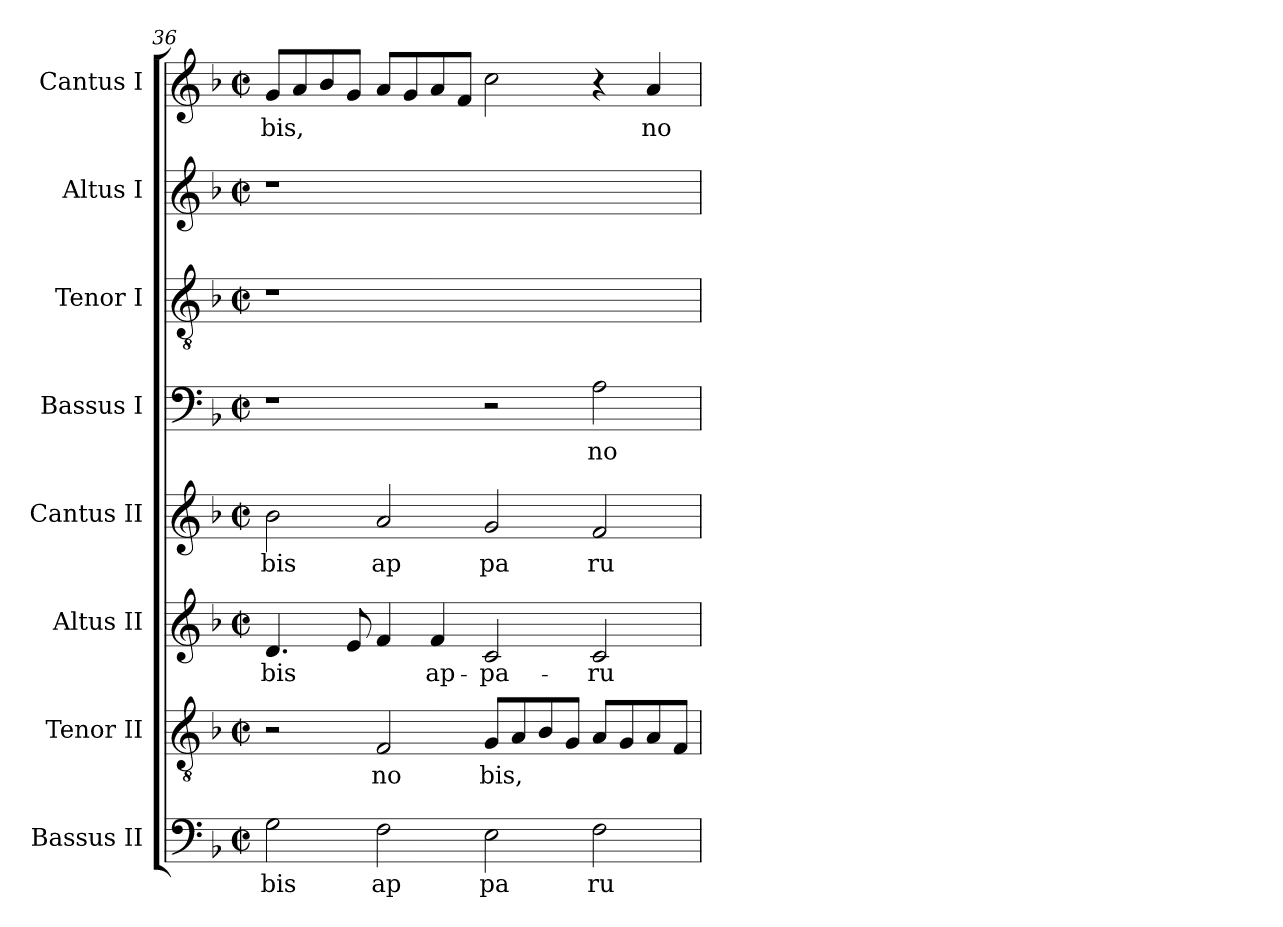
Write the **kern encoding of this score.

**kern	**text	**kern	**text	**kern	**text	**kern	**text	**kern	**text	**kern	**kern	**kern	**text
*part8	*part8	*part7	*part7	*part6	*part6	*part5	*part5	*part4	*part4	*part3	*part2	*part1	*part1
*staff8	*staff8	*staff7	*staff7	*staff6	*staff6	*staff5	*staff5	*staff4	*staff4	*staff3	*staff2	*staff1	*staff1
*I"Bassus II	*	*I"Tenor II	*	*I"Altus II	*	*I"Cantus II	*	*I"Bassus I	*	*I"Tenor I	*I"Altus I	*I"Cantus I	*
*clefF4	*	*clefGv2	*	*clefG2	*	*clefG2	*	*clefF4	*	*clefGv2	*clefG2	*clefG2	*
*k[b-]	*	*k[b-]	*	*k[b-]	*	*k[b-]	*	*k[b-]	*	*k[b-]	*k[b-]	*k[b-]	*
*F:	*	*F:	*	*F:	*	*F:	*	*F:	*	*F:	*F:	*F:	*
*M2/2	*	*M2/2	*	*M2/2	*	*M2/2	*	*M2/2	*	*M2/2	*M2/2	*M2/2	*
*met(c|)	*	*met(c|)	*	*met(c|)	*	*met(c|)	*	*met(c|)	*	*met(c|)	*met(c|)	*met(c|)	*
=36	=36	=36	=36	=36	=36	=36	=36	=36	=36	=36	=36	=36	=36
!	!LO:LY:b:cj	!	!	!	!LO:LY:b	!	!LO:LY:b:cj	!	!	!	!	!	!LO:LY:b
2G\	bis	2r	.	4.d/	-bis	2b-\	bis	1r	.	1r	1r	8g/L	bis,
.	.	.	.	.	.	.	.	.	.	.	.	8a/	.
.	.	.	.	.	.	.	.	.	.	.	.	8b-/	.
.	.	.	.	8e/	.	.	.	.	.	.	.	8g/J	.
!	!LO:LY:b:cj	!	!LO:LY:b:cj	!	!	!	!LO:LY:b:cj	!	!	!	!	!	!
2F\	ap	2F/	no	4f/	.	2a/	ap	.	.	.	.	8a/L	.
.	.	.	.	.	.	.	.	.	.	.	.	8g/	.
!	!	!	!	!	!LO:LY:b:cj	!	!	!	!	!	!	!	!
.	.	.	.	4f/	ap-	.	.	.	.	.	.	8a/	.
.	.	.	.	.	.	.	.	.	.	.	.	8f/J	.
!	!LO:LY:b:cj	!	!LO:LY:b	!	!LO:LY:b:cj	!	!LO:LY:b:cj	!	!	!	!	!	!
2E\	pa	8G/L	bis,	2c/	-pa-	2g/	pa	2r	.	1ryy	1ryy	2cc\	.
.	.	8A/	.	.	.	.	.	.	.	.	.	.	.
.	.	8B-/	.	.	.	.	.	.	.	.	.	.	.
.	.	8G/J	.	.	.	.	.	.	.	.	.	.	.
!	!LO:LY:b:cj	!	!	!	!LO:LY:b:cj	!	!LO:LY:b:cj	!	!LO:LY:b:cj	!	!	!	!
2F\	ru	8A/L	.	2c/	-ru-	2f/	ru	2A\	no	.	.	4r	.
.	.	8G/	.	.	.	.	.	.	.	.	.	.	.
!	!	!	!	!	!	!	!	!	!	!	!	!	!LO:LY:b:cj
.	.	8A/	.	.	.	.	.	.	.	.	.	4a/	no
.	.	8F/J	.	.	.	.	.	.	.	.	.	.	.
=	=	=	=	=	=	=	=	=	=	=	=	=	=
*-	*-	*-	*-	*-	*-	*-	*-	*-	*-	*-	*-	*-	*-
